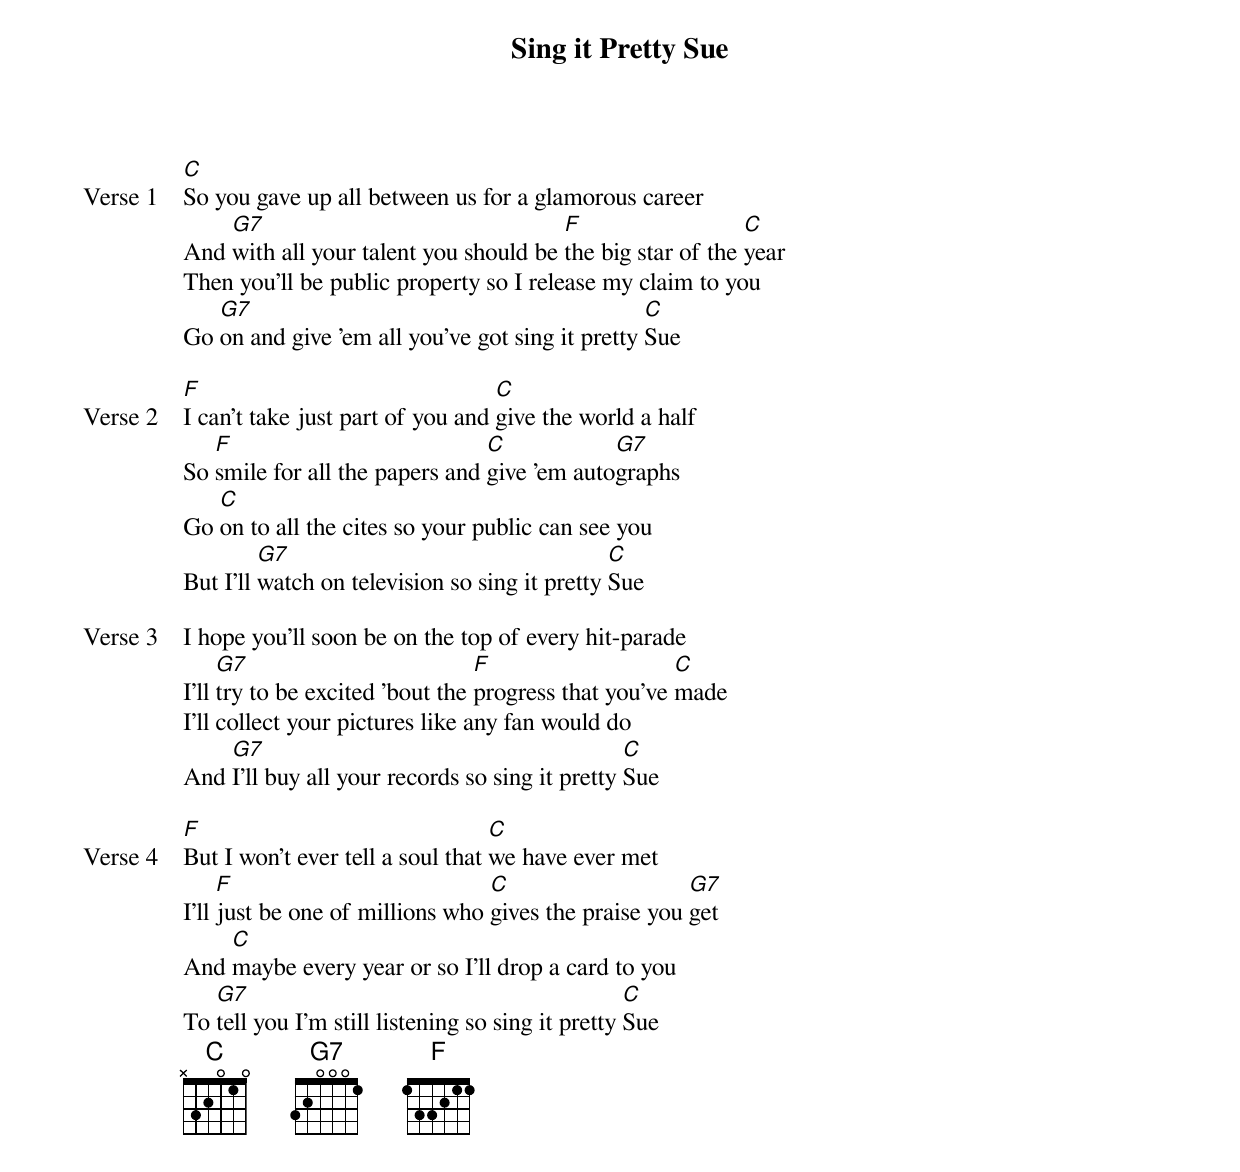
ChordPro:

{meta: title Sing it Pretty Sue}
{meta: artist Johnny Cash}
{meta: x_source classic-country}
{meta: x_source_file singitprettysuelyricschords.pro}
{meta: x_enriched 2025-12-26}

{start_of_verse: Verse 1}
[C]So you gave up all between us for a glamorous career
And [G7]with all your talent you should be [F]the big star of the [C]year
Then you'll be public property so I release my claim to you
Go [G7]on and give 'em all you've got sing it pretty [C]Sue
{end_of_verse}

{start_of_verse: Verse 2}
[F]I can't take just part of you and [C]give the world a half
So [F]smile for all the papers and [C]give 'em auto[G7]graphs
Go [C]on to all the cites so your public can see you
But I'll [G7]watch on television so sing it pretty [C]Sue
{end_of_verse}

{start_of_verse: Verse 3}
I hope you'll soon be on the top of every hit-parade
I'll [G7]try to be excited 'bout the [F]progress that you've [C]made
I'll collect your pictures like any fan would do
And [G7]I'll buy all your records so sing it pretty [C]Sue
{end_of_verse}

{start_of_verse: Verse 4}
[F]But I won't ever tell a soul that [C]we have ever met
I'll [F]just be one of millions who [C]gives the praise you [G7]get
And [C]maybe every year or so I'll drop a card to you
To [G7]tell you I'm still listening so sing it pretty [C]Sue
{end_of_verse}
